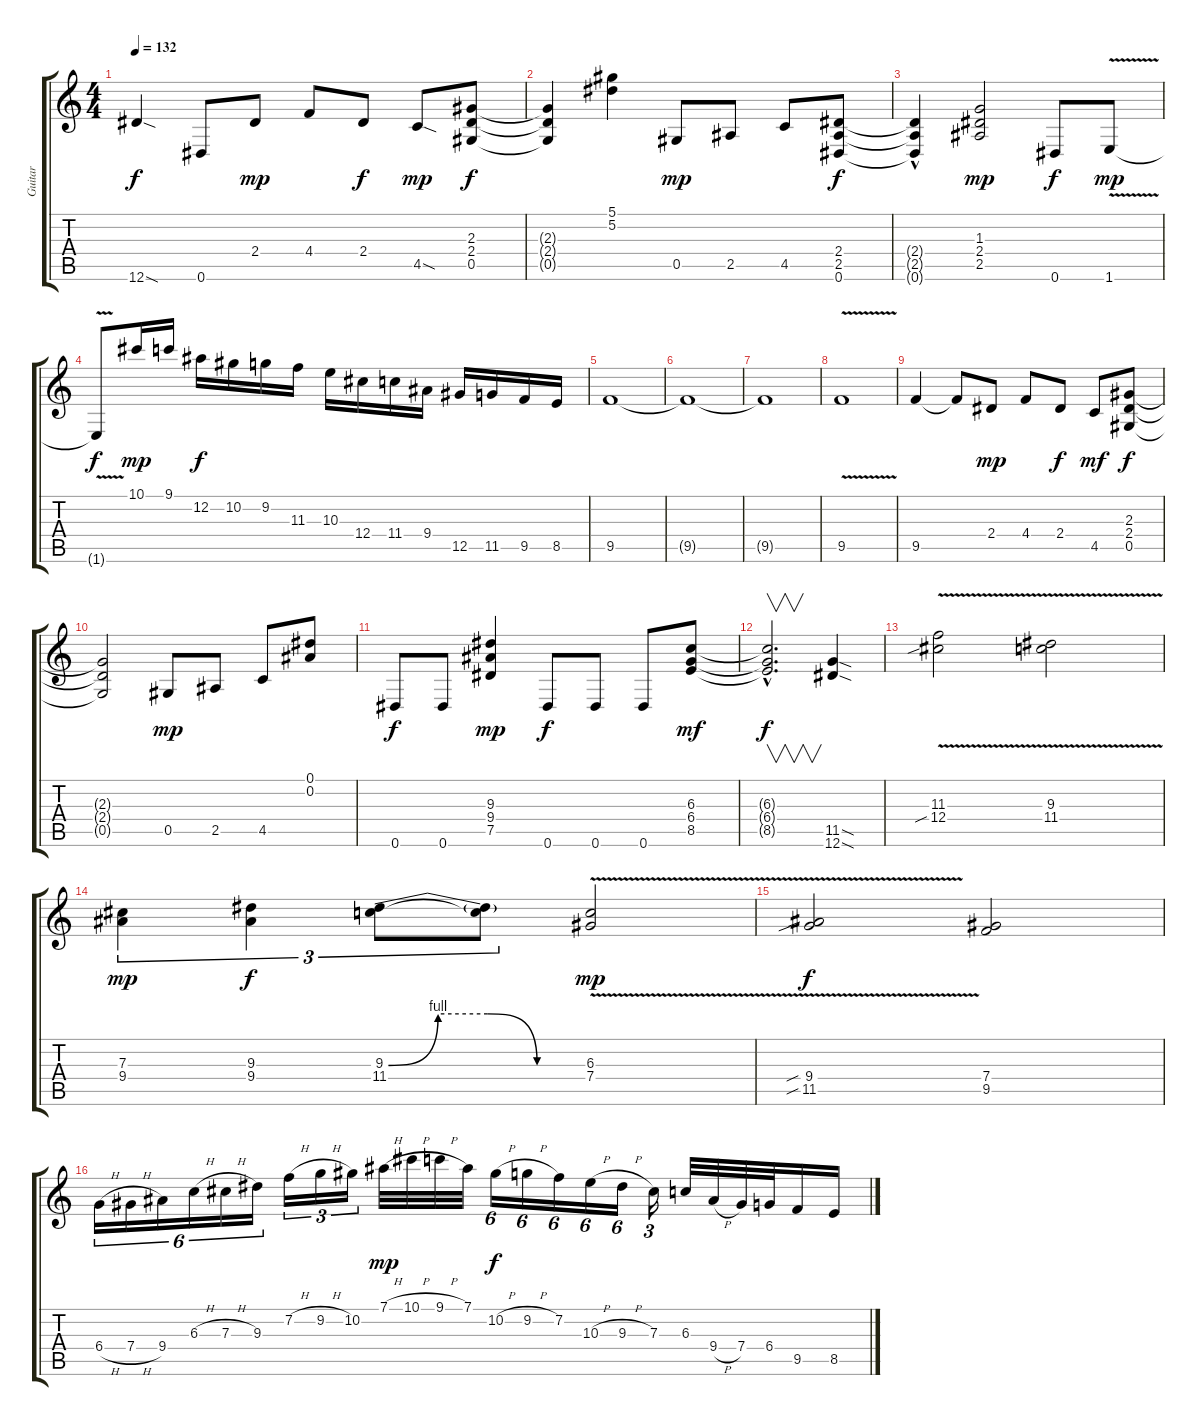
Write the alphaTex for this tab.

\track ("Guitar" "Guitar") {instrument distortionguitar}
\staff {score tabs}
\tuning (Eb4 Bb3 Gb3 Db3 Ab2 Eb2) {hide}
\ts (4 4)
\tempo 132
\clef g2
\ks c
12.6{sod}.4{dy f} 0.6.8 2.4.8{dy mp} 4.4.8 2.4.8{dy f} 4.5{sod}.8{dy mp} (2.3 2.4 0.5).8{dy f} |
(2.3{t} 2.4{t} 0.5{t}).4 (5.1 5.2).4 0.5.8{dy mp} 2.5.8 4.5.8 (2.4 2.5 0.6).8{dy f} |
(2.4{hac t} 2.5{hac t} 0.6{t}).4 (1.3 2.4 2.5).2{dy mp} 0.6.8{dy f} 1.6{v}.8{dy mp} |
1.6{t}.8{dy f} 10.1.16{dy mp} 9.1.16 12.2.16{dy f} 10.2.16 9.2.16 11.3.16 10.3.16 12.4.16 11.4.16 9.4.16 12.5.16 11.5.16 9.5.16 8.5.16 |
9.5.1 |
9.5{t}.1 |
9.5{t}.1 |
9.5{v}.1 |
9.5.4 9.5{t}.8 2.4.8{dy mp} 4.4.8 2.4.8{dy f} 4.5.8{dy mf} (2.3 2.4 0.5).8{dy f} |
(2.3{t} 2.4{t} 0.5{t}).2 0.5.8{dy mp} 2.5.8 4.5.8 (0.1 0.2).8 |
0.6.8{dy f} 0.6.8 (9.3 9.4 7.5).4{dy mp} 0.6.8{dy f} 0.6.8 0.6.8 (6.3 6.4 8.5).8{dy mf} |
(6.3{hac t} 6.4{hac t} 8.5{hac t}).2{v d dy f} (11.5{sod} 12.6{sod}).4 |
(11.3{v} 12.4{sib}).2 (9.3{v} 11.4).2 |
(7.3 9.4).4{tu (3 2) dy mp} (9.3 9.4).4{tu (3 2) dy f} (9.3{be (custom 0 0 15 4 30 4 45 0 60 0)} 11.4).8{tu (3 2)} (9.3{t} 11.4{t}).8{tu (3 2)} (6.3{v} 7.4).2{dy mp} |
(9.4{v sib} 11.5{sib}).2{dy f} (7.4 9.5).2 |
6.4{h}.16{tu (6 4)} 7.4{h}.16{tu (6 4)} 9.4.16{tu (6 4)} 6.3{h}.16{tu (6 4)} 7.3{h}.16{tu (6 4)} 9.3.16{tu (6 4)} 7.2{h}.16{tu (3 2)} 9.2{h}.16{tu (3 2)} 10.2.16{tu (3 2)} 7.1{h}.32{dy mp} 10.1{h}.32 9.1{h}.32 7.1.32 10.2{h}.16{tu (6 4) dy f} 9.2{h}.16{tu (6 4)} 7.2.16{tu (6 4)} 10.3{h}.16{tu (6 4)} 9.3{h}.16{tu (6 4)} 7.3.16{tu (3 2)} 6.3.32 9.4{h}.32 7.4.32 6.4.32 9.5.16 8.5.16
